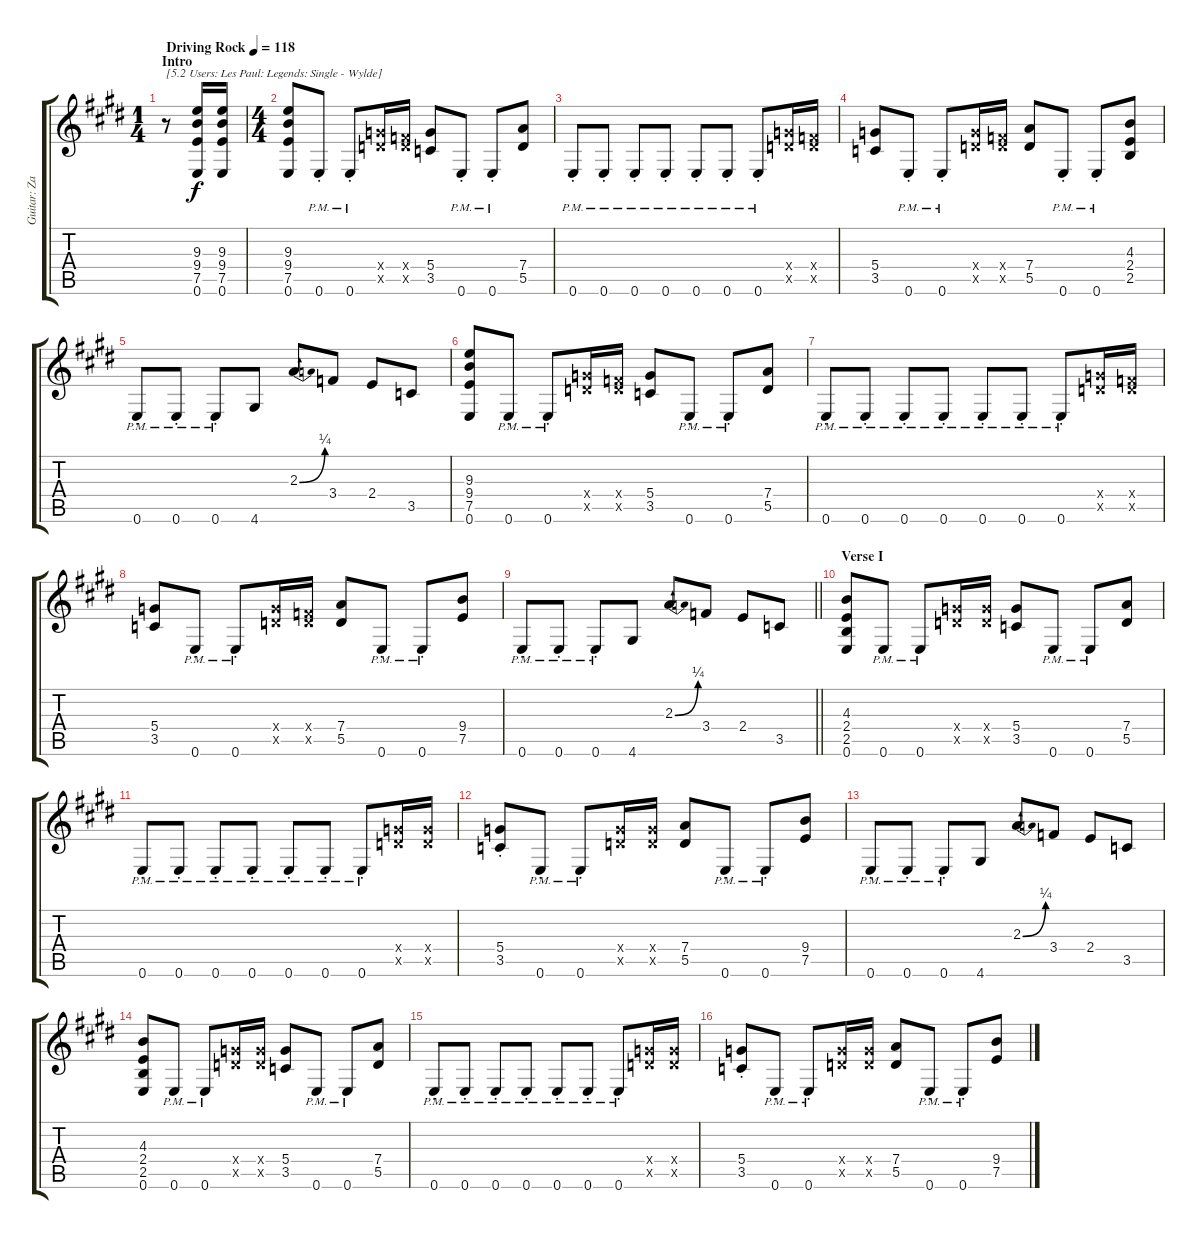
\track ("Guitar: Zakk" "Guitar: Za") {instrument distortionguitar}
\staff {score tabs}
\tuning (E4 B3 G3 D3 A2 E2) {hide}
\ts (1 4)
\section ("" "Intro")
\tempo (118 "Driving Rock")
\clef g2
\ks e
r.8{txt "[5.2 Users: Les Paul: Legends: Single - Wylde]" dy f instrument distortionguitar} (9.3 9.4 7.5 0.6).16 (9.3 9.4 7.5 0.6).16 |
\ts (4 4)
(9.3 9.4 7.5 0.6).8 0.6{pm st}.8 0.6{pm st}.8 (5.4{x} 5.5{x}).16 (3.4{x} 5.5{x}).16 (5.4 3.5).8 0.6{pm st}.8 0.6{pm st}.8 (7.4 5.5).8 |
0.6{pm st}.8 0.6{pm st}.8 0.6{pm st}.8 0.6{pm st}.8 0.6{pm st}.8 0.6{pm st}.8 0.6{pm st}.8 (5.4{x} 5.5{x}).16 (3.4{x} 5.5{x}).16 |
(5.4 3.5).8 0.6{pm st}.8 0.6{pm st}.8 (5.4{x} 5.5{x}).16 (3.4{x} 5.5{x}).16 (7.4 5.5).8 0.6{pm st}.8 0.6{pm st}.8 (4.3 2.4 2.5).8 |
0.6{pm st}.8 0.6{pm st}.8 0.6{pm st}.8 4.6.8 2.3{be (bend 0 0 60 1)}.8 3.4.8 2.4.8 3.5.8 |
(9.3 9.4 7.5 0.6).8 0.6{pm st}.8 0.6{pm st}.8 (5.4{x} 5.5{x}).16 (3.4{x} 5.5{x}).16 (5.4 3.5).8 0.6{pm st}.8 0.6{pm st}.8 (7.4 5.5).8 |
0.6{pm st}.8 0.6{pm st}.8 0.6{pm st}.8 0.6{pm st}.8 0.6{pm st}.8 0.6{pm st}.8 0.6{pm st}.8 (5.4{x} 5.5{x}).16 (3.4{x} 5.5{x}).16 |
(5.4 3.5).8 0.6{pm st}.8 0.6{pm st}.8 (5.4{x} 5.5{x}).16 (3.4{x} 5.5{x}).16 (7.4 5.5).8 0.6{pm st}.8 0.6{pm st}.8 (9.4 7.5).8 |
\barLineRight lightlight
0.6{pm st}.8 0.6{pm st}.8 0.6{pm st}.8 4.6.8 2.3{be (bend 0 0 60 1)}.8 3.4.8 2.4.8 3.5.8 |
\section ("" "Verse I")
(4.3 2.4 2.5 0.6).8 0.6{pm}.8 0.6{pm}.8 (5.4{x} 5.5{x}).16 (5.4{x} 5.5{x}).16 (5.4 3.5).8 0.6{pm}.8 0.6{pm}.8 (7.4 5.5).8 |
0.6{pm st}.8 0.6{pm st}.8 0.6{pm st}.8 0.6{pm st}.8 0.6{pm st}.8 0.6{pm st}.8 0.6{pm st}.8 (5.4{x} 5.5{x}).16 (5.4{x} 5.5{x}).16 |
(5.4{st} 3.5{st}).8 0.6{pm st}.8 0.6{pm st}.8 (5.4{x} 5.5{x}).16 (5.4{x} 5.5{x}).16 (7.4 5.5).8 0.6{pm st}.8 0.6{pm st}.8 (9.4 7.5).8 |
0.6{pm st}.8 0.6{pm st}.8 0.6{pm st}.8 4.6.8 2.3{be (bend 0 0 60 1)}.8 3.4.8 2.4.8 3.5.8 |
(4.3 2.4 2.5 0.6).8 0.6{pm}.8 0.6{pm}.8 (5.4{x} 5.5{x}).16 (5.4{x} 5.5{x}).16 (5.4 3.5).8 0.6{pm}.8 0.6{pm}.8 (7.4 5.5).8 |
0.6{pm st}.8 0.6{pm st}.8 0.6{pm st}.8 0.6{pm st}.8 0.6{pm st}.8 0.6{pm st}.8 0.6{pm st}.8 (5.4{x} 5.5{x}).16 (5.4{x} 5.5{x}).16 |
(5.4{st} 3.5{st}).8 0.6{pm st}.8 0.6{pm st}.8 (5.4{x} 5.5{x}).16 (5.4{x} 5.5{x}).16 (7.4 5.5).8 0.6{pm st}.8 0.6{pm st}.8 (9.4 7.5).8
